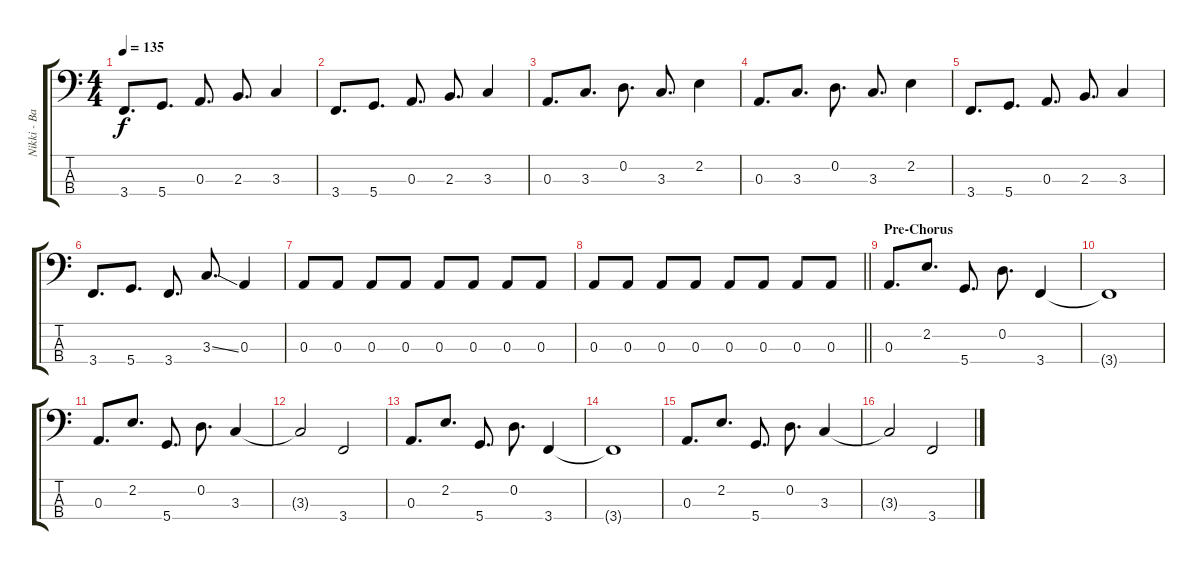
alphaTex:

\track ("Nikki - Bass" "Nikki - Ba") {instrument electricbasspick}
\staff {score tabs}
\tuning (G2 D2 A1 D1) {hide}
\ts (4 4)
\tempo 135
\clef f4
\ks c
3.4.8{d dy f} 5.4.8{d} 0.3.8{d} 2.3.8{d} 3.3.4 |
3.4.8{d} 5.4.8{d} 0.3.8{d} 2.3.8{d} 3.3.4 |
0.3.8{d} 3.3.8{d} 0.2.8{d} 3.3.8{d} 2.2.4 |
0.3.8{d} 3.3.8{d} 0.2.8{d} 3.3.8{d} 2.2.4 |
3.4.8{d} 5.4.8{d} 0.3.8{d} 2.3.8{d} 3.3.4 |
3.4.8{d} 5.4.8{d} 3.4.8{d} 3.3{ss}.8{d} 0.3.4 |
0.3.8 0.3.8 0.3.8 0.3.8 0.3.8 0.3.8 0.3.8 0.3.8 |
\barLineRight lightlight
0.3.8 0.3.8 0.3.8 0.3.8 0.3.8 0.3.8 0.3.8 0.3.8 |
\section ("" "Pre-Chorus")
0.3.8{d} 2.2.8{d} 5.4.8{d} 0.2.8{d} 3.4.4 |
3.4{t}.1 |
0.3.8{d} 2.2.8{d} 5.4.8{d} 0.2.8{d} 3.3.4 |
3.3{t}.2 3.4.2 |
0.3.8{d} 2.2.8{d} 5.4.8{d} 0.2.8{d} 3.4.4 |
3.4{t}.1 |
0.3.8{d} 2.2.8{d} 5.4.8{d} 0.2.8{d} 3.3.4 |
3.3{t}.2 3.4.2
